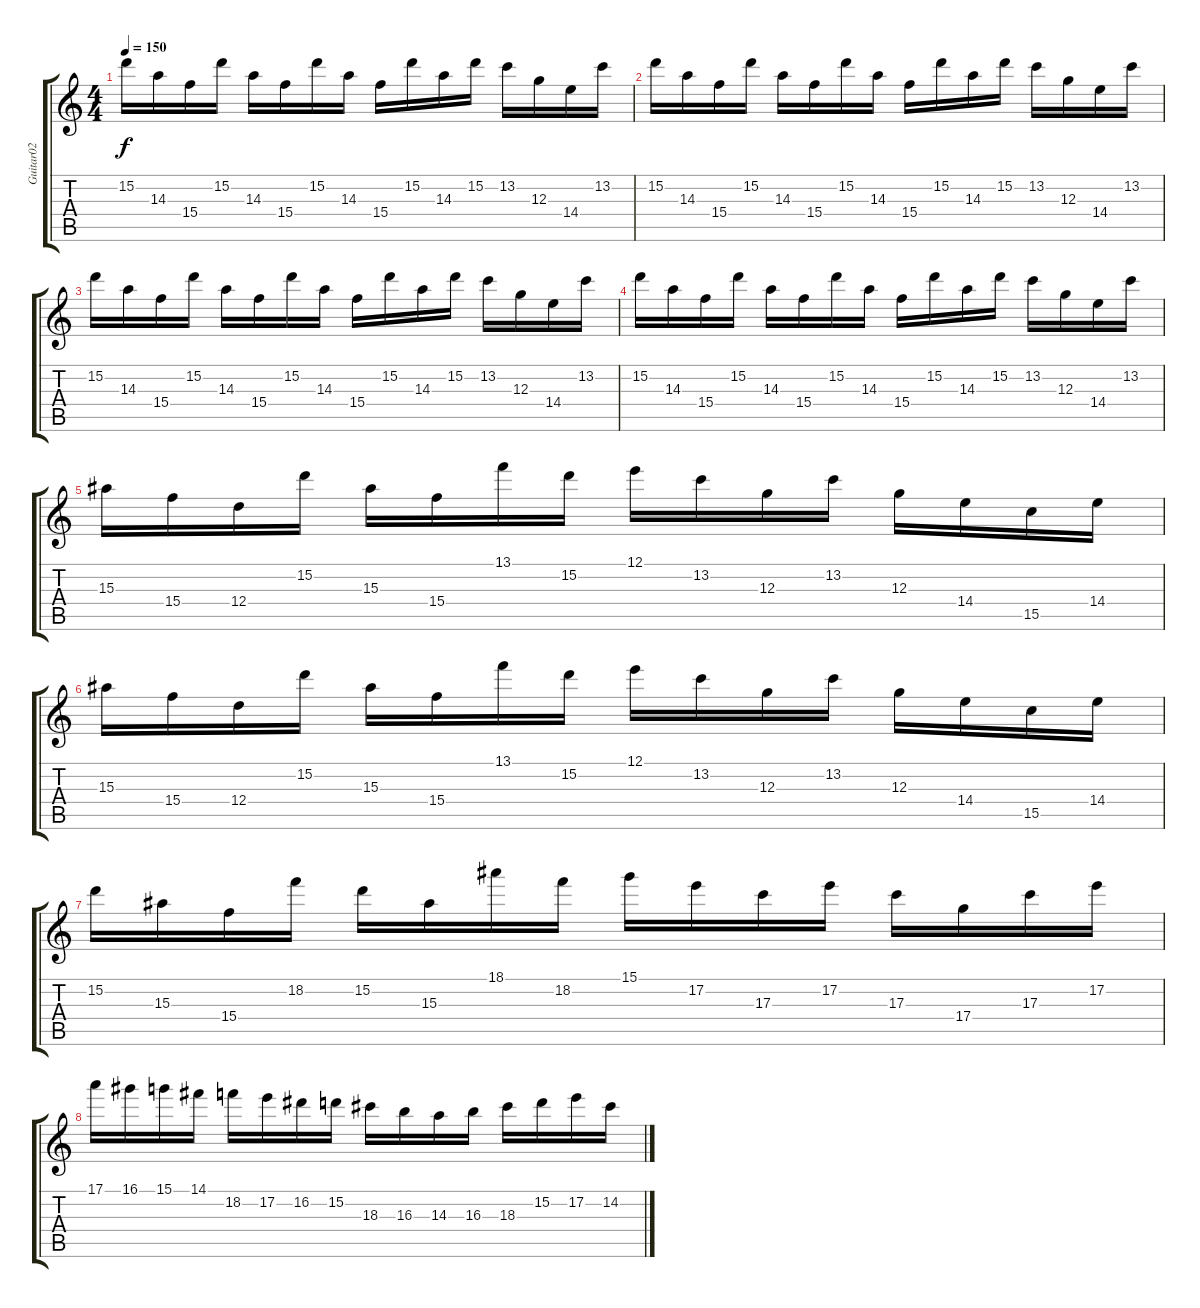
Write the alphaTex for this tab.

\track ("Guitar02" "Guitar02") {instrument distortionguitar}
\staff {score tabs}
\tuning (E4 B3 G3 D3 A2 E2) {hide}
\ts (4 4)
\tempo 150
\clef g2
\ks c
15.2.16{dy f} 14.3.16 15.4.16 15.2.16 14.3.16 15.4.16 15.2.16 14.3.16 15.4.16 15.2.16 14.3.16 15.2.16 13.2.16 12.3.16 14.4.16 13.2.16 |
15.2.16 14.3.16 15.4.16 15.2.16 14.3.16 15.4.16 15.2.16 14.3.16 15.4.16 15.2.16 14.3.16 15.2.16 13.2.16 12.3.16 14.4.16 13.2.16 |
15.2.16 14.3.16 15.4.16 15.2.16 14.3.16 15.4.16 15.2.16 14.3.16 15.4.16 15.2.16 14.3.16 15.2.16 13.2.16 12.3.16 14.4.16 13.2.16 |
15.2.16 14.3.16 15.4.16 15.2.16 14.3.16 15.4.16 15.2.16 14.3.16 15.4.16 15.2.16 14.3.16 15.2.16 13.2.16 12.3.16 14.4.16 13.2.16 |
15.3.16 15.4.16 12.4.16 15.2.16 15.3.16 15.4.16 13.1.16 15.2.16 12.1.16 13.2.16 12.3.16 13.2.16 12.3.16 14.4.16 15.5.16 14.4.16 |
15.3.16 15.4.16 12.4.16 15.2.16 15.3.16 15.4.16 13.1.16 15.2.16 12.1.16 13.2.16 12.3.16 13.2.16 12.3.16 14.4.16 15.5.16 14.4.16 |
15.2.16{volume 0} 15.3.16 15.4.16 18.2.16 15.2.16 15.3.16 18.1.16 18.2.16 15.1.16 17.2.16 17.3.16 17.2.16 17.3.16 17.4.16 17.3.16 17.2.16 |
17.1.16 16.1.16 15.1.16 14.1.16 18.2.16 17.2.16 16.2.16 15.2.16 18.3.16 16.3.16 14.3.16 16.3.16 18.3.16 15.2.16 17.2.16 14.2.16
